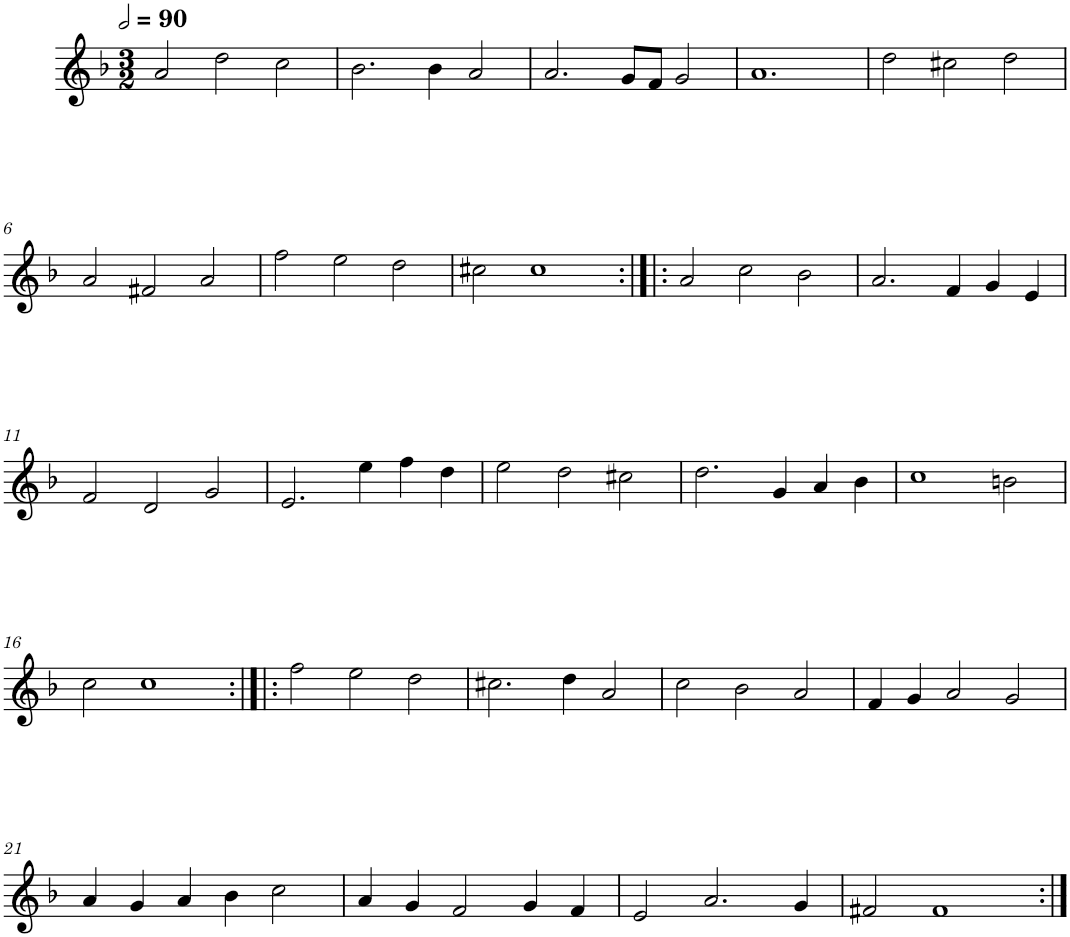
**kern
*part1
*staff1
*I"Cinq parties
*clefG2
*k[b-]
*M3/2
*MM180
=1
2a/
2dd\
2cc\
=2
2.b-\
4b-\
2a/
=3
2.a/
8g/L
8f/J
2g/
=4
1.a
=5
2dd\
2cc#X\
2dd\
!!LO:LB:g=z
=6
2a/
2f#X/
2a/
=7
2ff\
2ee\
2dd\
=8
2cc#X\
1cc#
=9:|!|:
2a/
2cc\
2b-\
=10
2.a/
4f/
4g/
4e/
!!LO:LB:g=z
=11
2f/
2d/
2g/
=12
2.e/
4ee\
4ff\
4dd\
=13
2ee\
2dd\
2cc#X\
=14
2.dd\
4g/
4a/
4b-\
=15
1cc
2bn\
!!LO:LB:g=z
=16
2cc\
1cc
=17:|!|:
2ff\
2ee\
2dd\
=18
2.cc#X\
4dd\
2a/
=19
2cc\
2b-\
2a/
=20
4f/
4g/
2a/
2g/
!!LO:LB:g=z
=21
4a/
4g/
4a/
4b-\
2cc\
=22
4a/
4g/
2f/
4g/
4f/
=23
2e/
2.a/
4g/
=24
2f#X/
1f#
=:|!
*-
